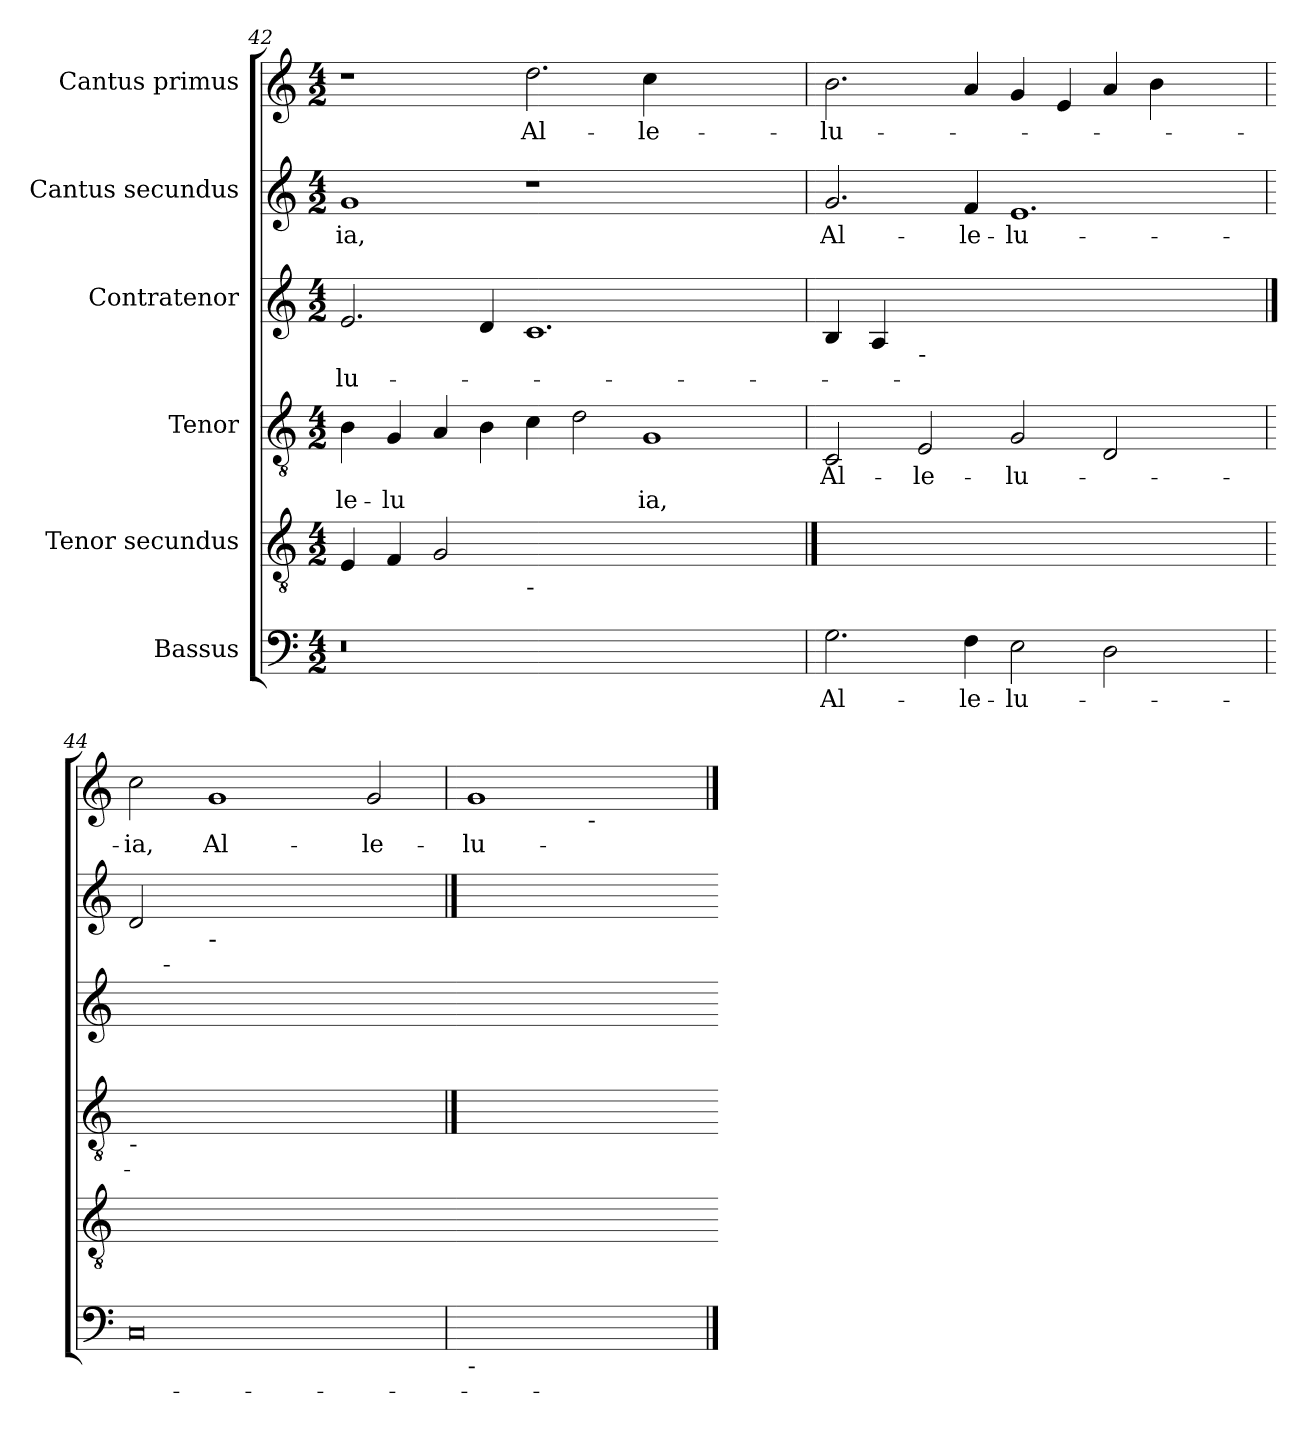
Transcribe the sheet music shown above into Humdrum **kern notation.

**kern	**text	**kern	**text	**kern	**text	**text	**kern	**text	**kern	**text	**kern	**text
*part6	*part6	*part5	*part5	*part4	*part4	*part4	*part3	*part3	*part2	*part2	*part1	*part1
*staff6	*staff6	*staff5	*staff5	*staff4	*staff4	*staff4	*staff3	*staff3	*staff2	*staff2	*staff1	*staff1
*I"Bassus	*	*I"Tenor secundus	*	*I"Tenor	*	*	*I"Contratenor	*	*I"Cantus secundus	*	*I"Cantus primus	*
!!LO:LB:g=z
*clefF4	*	*clefGv2	*	*clefGv2	*	*	*clefG2	*	*clefG2	*	*clefG2	*
*k[]	*	*k[]	*	*k[]	*	*	*k[]	*	*k[]	*	*k[]	*
*C:	*	*C:	*	*C:	*	*	*C:	*	*C:	*	*C:	*
*M4/2	*	*M4/2	*	*M4/2	*	*	*M4/2	*	*M4/2	*	*M4/2	*
=42	=42	=42	=42	=42	=42	=42	=42	=42	=42	=42	=42	=42
!	!	!	!	!	!	!LO:LY:b	!	!LO:LY:b	!	!LO:LY:b	!	!
0r	.	4E	.	4B	.	-le-	2.e	-lu-	1g	ia,	1r	.
!	!	!	!	!	!	!LO:LY:b	!	!	!	!	!	!
.	.	4F	.	4G	.	-lu	.	.	.	.	.	.
.	.	2G	.	4A	.	.	.	.	.	.	.	.
.	.	.	.	4B	.	.	4d	.	.	.	.	.
!	!	!LO:TX:b:t=-	!	!	!	!	!	!	!	!	!	!
!	!	!	!LO:LY:b	!	!	!	!	!	!	!	!	!LO:LY:b
.	.	1D;<yy	ia.	4c	.	.	1.c	.	1r	.	2.dd	Al-
.	.	.	.	2d	.	.	.	.	.	.	.	.
!	!	!	!	!	!	!LO:LY:b	!	!	!	!	!	!LO:LY:b
.	.	.	.	1G	.	ia,	.	.	.	.	4cc	-le-
2.ryy	.	2.ryy	.	.	.	.	.	.	2.ryy	.	2.ryy	.
.	.	.	.	.	.	.	4ryy	.	.	.	.	.
=43	=43	==43	=43	=43	=43	=43	=43	=43	=43	=43	=43	=43
!	!LO:LY:b	!	!	!	!LO:LY:b	!	!	!	!	!LO:LY:b	!	!LO:LY:b
2.G	Al-	0ryy	.	2C	Al-	.	4B	.	2.g	Al-	2.b	-lu-
.	.	.	.	.	.	.	4A	.	.	.	.	.
!	!	!	!	!	!	!	!LO:TX:b:t=-	!	!	!	!	!
!	!	!	!	!	!LO:LY:b	!	!	!LO:LY:b	!	!	!	!
.	.	.	.	2E	-le-	.	1B;<yy	-ia.	.	.	.	.
!	!LO:LY:b	!	!	!	!	!	!	!	!	!LO:LY:b	!	!
4F	-le-	.	.	.	.	.	.	.	4f	-le-	4a	.
!	!LO:LY:b	!	!	!	!LO:LY:b	!	!	!	!	!LO:LY:b	!	!
2E	-lu-	.	.	2G	-lu-	.	.	.	1.e	-lu-	4g	.
.	.	.	.	.	.	.	.	.	.	.	4e	.
2D	.	.	.	2D	.	.	1ryy	.	.	.	4a	.
.	.	.	.	.	.	.	.	.	.	.	4b	.
2ryy	.	2ryy	.	2ryy	.	.	.	.	.	.	2ryy	.
=44	=44	=44	=44	=44	=44	=44	==44	=44	=44	=44	=44	=44
!	!	!	!	!LO:TX:b:t=-	!	!	!	!	!	!	!	!
!	!	!	!	!	!LO:LY:b	!	!	!	!	!	!	!LO:LY:b
0C	.	0ryy	.	1G;<yy	-ia.	.	0ryy	.	2d	.	2cc	-ia,
!	!	!	!	!	!	!	!	!	!LO:TX:b:t=-	!	!	!
!	!	!	!	!	!	!	!	!	!	!LO:LY:b	!	!LO:LY:b
.	.	.	.	.	.	.	.	.	1d;<yy	-ia.	1g	Al-
.	.	.	.	1ryy	.	.	.	.	.	.	.	.
!	!	!	!	!	!	!	!	!	!	!	!	!LO:LY:b
.	.	.	.	.	.	.	.	.	2ryy	.	2g	-le-
=45	=45	=45	=45	==45	=45	=45	=45	=45	==45	=45	=45	=45
!LO:TX:b:t=-	!	!	!	!	!	!	!	!	!	!	!	!
!	!LO:LY:b	!	!	!	!	!	!	!	!	!	!	!LO:LY:b
[1GG;<yy	-ia.	0ryy	.	0ryy	.	.	0ryy	.	0ryy	.	1g	-lu-
!	!	!	!	!	!	!	!	!	!	!	!LO:TX:b:t=-	!
!	!	!	!	!	!	!	!	!	!	!	!	!LO:LY:b
1GGyy]	.	.	.	.	.	.	.	.	.	.	1g;<yy	-ia.
==	==	=	==	=	==	==	=	==	=	==	==	==
*-	*-	*-	*-	*-	*-	*-	*-	*-	*-	*-	*-	*-
